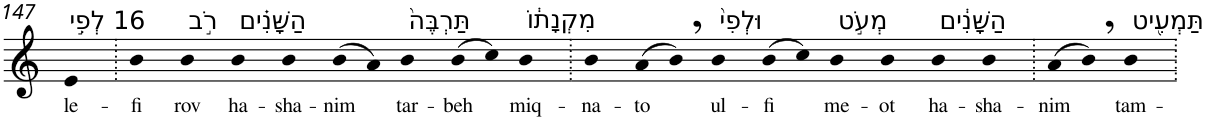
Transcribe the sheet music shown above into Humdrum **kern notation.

**kern	**text
*part1	*part1
*staff1	*staff1
*I"Piano	*
*I'Pno	*
!!LO:PB:g=z
*clefG2	*
*k[]	*
=147	=147
!LO:TX:a:t=16 לְפִ֣י	!
!	!LO:LY:b
4e	le-
=148.	=148.
!	!LO:LY:b
4b	-fi
!LO:TX:a:t=רֹ֣ב	!
!	!LO:LY:b
4b	rov
!LO:TX:a:t=הַשָּׁנִ֗ים	!
!	!LO:LY:b
4b	ha-
!	!LO:LY:b
4b	-sha-
!	!LO:LY:b
(>8b	-nim
8a)	.
!LO:TX:a:t=תַּרְבֶּה֙	!
!	!LO:LY:b
4b	tar-
!	!LO:LY:b
(>8b	-beh
8cc)	.
!LO:TX:a:t=מִקְנָת֔וֹ	!
!	!LO:LY:b
4b	miq-
=149.	=149.
!	!LO:LY:b
4b	-na-
!	!LO:LY:b
(>8a	-to
8b,)	.
!LO:TX:a:t=וּלְפִי֙	!
!	!LO:LY:b
4b	ul-
!	!LO:LY:b
(>8b	-fi
8cc)	.
!LO:TX:a:t=מְעֹ֣ט	!
!	!LO:LY:b
4b	me-
!	!LO:LY:b
4b	-ot
!LO:TX:a:t=הַשָּׁנִ֔ים	!
!	!LO:LY:b
4b	ha-
!	!LO:LY:b
4b	-sha-
=150.	=150.
!	!LO:LY:b
(>8a	-nim
8b,)	.
!LO:TX:a:t=תַּמְעִ֖יט	!
!	!LO:LY:b
4b	tam-
=.	=.
*-	*-
